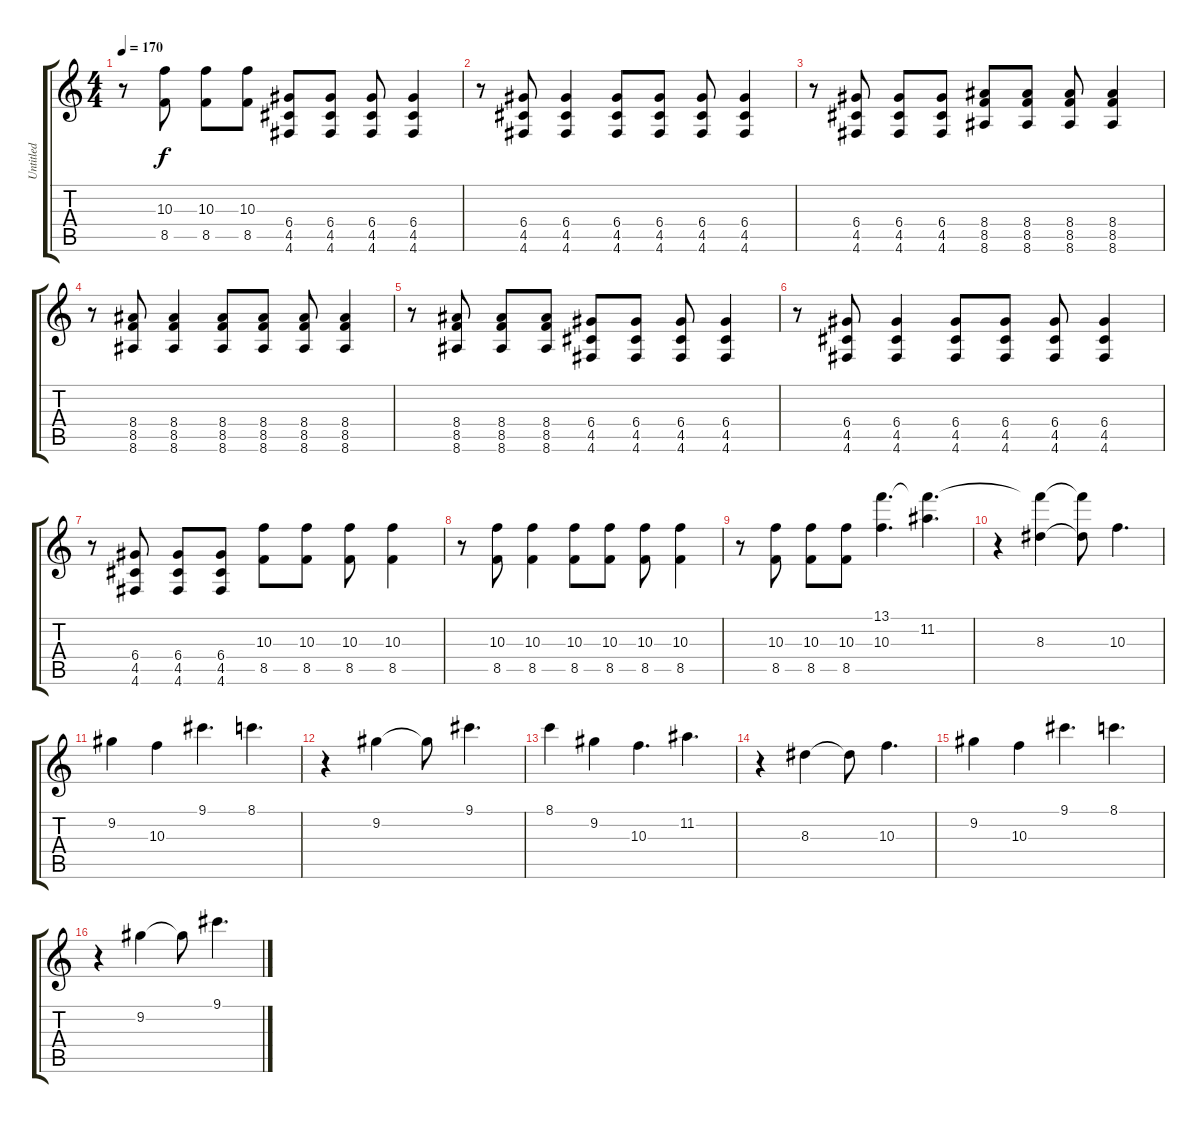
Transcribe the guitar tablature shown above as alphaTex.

\track ("Untitled" "Untitled") {instrument distortionguitar}
\staff {score tabs}
\tuning (E4 B3 G3 D3 A2 D2) {hide}
\ts (4 4)
\tempo 170
\clef g2
\ks c
r.8{dy f} (10.3 8.5).8 (10.3 8.5).8 (10.3 8.5).8 (6.4 4.5 4.6).8 (6.4 4.5 4.6).8 (6.4 4.5 4.6).8 (6.4 4.5 4.6).4 |
r.8 (6.4 4.5 4.6).8 (6.4 4.5 4.6).4 (6.4 4.5 4.6).8 (6.4 4.5 4.6).8 (6.4 4.5 4.6).8 (6.4 4.5 4.6).4 |
r.8 (6.4 4.5 4.6).8 (6.4 4.5 4.6).8 (6.4 4.5 4.6).8 (8.4 8.5 8.6).8 (8.4 8.5 8.6).8 (8.4 8.5 8.6).8 (8.4 8.5 8.6).4 |
r.8 (8.4 8.5 8.6).8 (8.4 8.5 8.6).4 (8.4 8.5 8.6).8 (8.4 8.5 8.6).8 (8.4 8.5 8.6).8 (8.4 8.5 8.6).4 |
r.8 (8.4 8.5 8.6).8 (8.4 8.5 8.6).8 (8.4 8.5 8.6).8 (6.4 4.5 4.6).8 (6.4 4.5 4.6).8 (6.4 4.5 4.6).8 (6.4 4.5 4.6).4 |
r.8 (6.4 4.5 4.6).8 (6.4 4.5 4.6).4 (6.4 4.5 4.6).8 (6.4 4.5 4.6).8 (6.4 4.5 4.6).8 (6.4 4.5 4.6).4 |
r.8 (6.4 4.5 4.6).8 (6.4 4.5 4.6).8 (6.4 4.5 4.6).8 (10.3 8.5).8 (10.3 8.5).8 (10.3 8.5).8 (10.3 8.5).4 |
r.8 (10.3 8.5).8 (10.3 8.5).4 (10.3 8.5).8 (10.3 8.5).8 (10.3 8.5).8 (10.3 8.5).4 |
r.8 (10.3 8.5).8 (10.3 8.5).8 (10.3 8.5).8 (13.1 10.3).4{d} (13.1{t} 11.2).4{d} |
r.4 (13.1{t} 8.3).4 (13.1{t} 8.3{t}).8 10.3.4{d} |
9.2.4 10.3.4 9.1.4{d} 8.1.4{d} |
r.4 9.2.4 9.2{t}.8 9.1.4{d} |
8.1.4 9.2.4 10.3.4{d} 11.2.4{d} |
r.4 8.3.4 8.3{t}.8 10.3.4{d} |
9.2.4 10.3.4 9.1.4{d} 8.1.4{d} |
r.4 9.2.4 9.2{t}.8 9.1.4{d}
